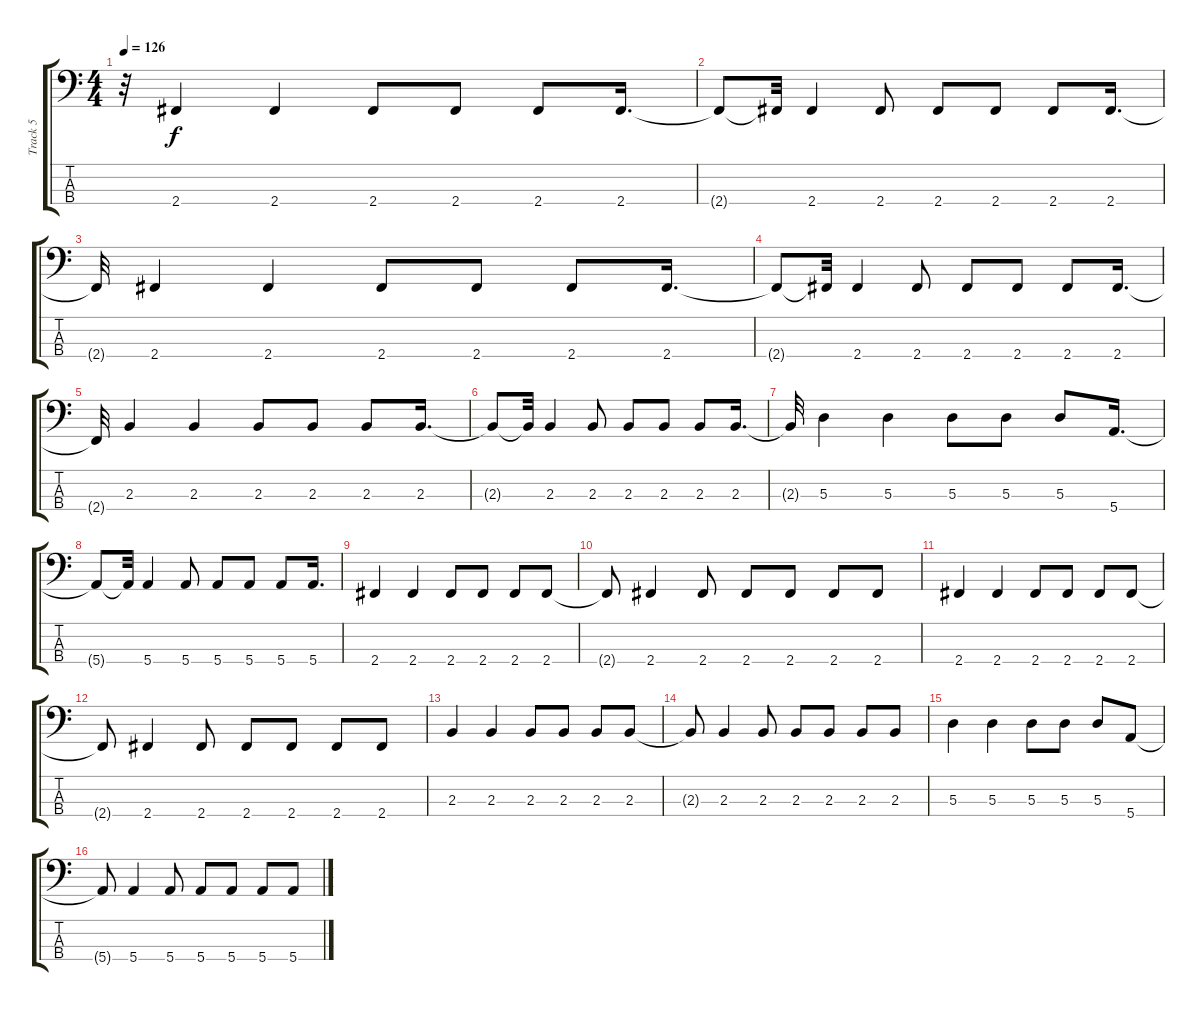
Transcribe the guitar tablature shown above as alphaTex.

\track ("Track 5" "Track 5") {instrument electricbassfinger}
\staff {score tabs}
\tuning (G2 D2 A1 E1) {hide}
\ts (4 4)
\tempo 126
\clef f4
\ks c
r.32{dy f} 2.4.4 2.4.4 2.4.8 2.4.8 2.4.8 2.4.16{d} |
2.4{t}.8 2.4{t}.32 2.4.4 2.4.8 2.4.8 2.4.8 2.4.8 2.4.16{d} |
2.4{t}.32 2.4.4 2.4.4 2.4.8 2.4.8 2.4.8 2.4.16{d} |
2.4{t}.8 2.4{t}.32 2.4.4 2.4.8 2.4.8 2.4.8 2.4.8 2.4.16{d} |
2.4{t}.32 2.3.4 2.3.4 2.3.8 2.3.8 2.3.8 2.3.16{d} |
2.3{t}.8 2.3{t}.32 2.3.4 2.3.8 2.3.8 2.3.8 2.3.8 2.3.16{d} |
2.3{t}.32 5.3.4 5.3.4 5.3.8 5.3.8 5.3.8 5.4.16{d} |
5.4{t}.8 5.4{t}.32 5.4.4 5.4.8 5.4.8 5.4.8 5.4.8 5.4.16{d} |
2.4.4 2.4.4 2.4.8 2.4.8 2.4.8 2.4.8 |
2.4{t}.8 2.4.4 2.4.8 2.4.8 2.4.8 2.4.8 2.4.8 |
2.4.4 2.4.4 2.4.8 2.4.8 2.4.8 2.4.8 |
2.4{t}.8 2.4.4 2.4.8 2.4.8 2.4.8 2.4.8 2.4.8 |
2.3.4 2.3.4 2.3.8 2.3.8 2.3.8 2.3.8 |
2.3{t}.8 2.3.4 2.3.8 2.3.8 2.3.8 2.3.8 2.3.8 |
5.3.4 5.3.4 5.3.8 5.3.8 5.3.8 5.4.8 |
5.4{t}.8 5.4.4 5.4.8 5.4.8 5.4.8 5.4.8 5.4.8
